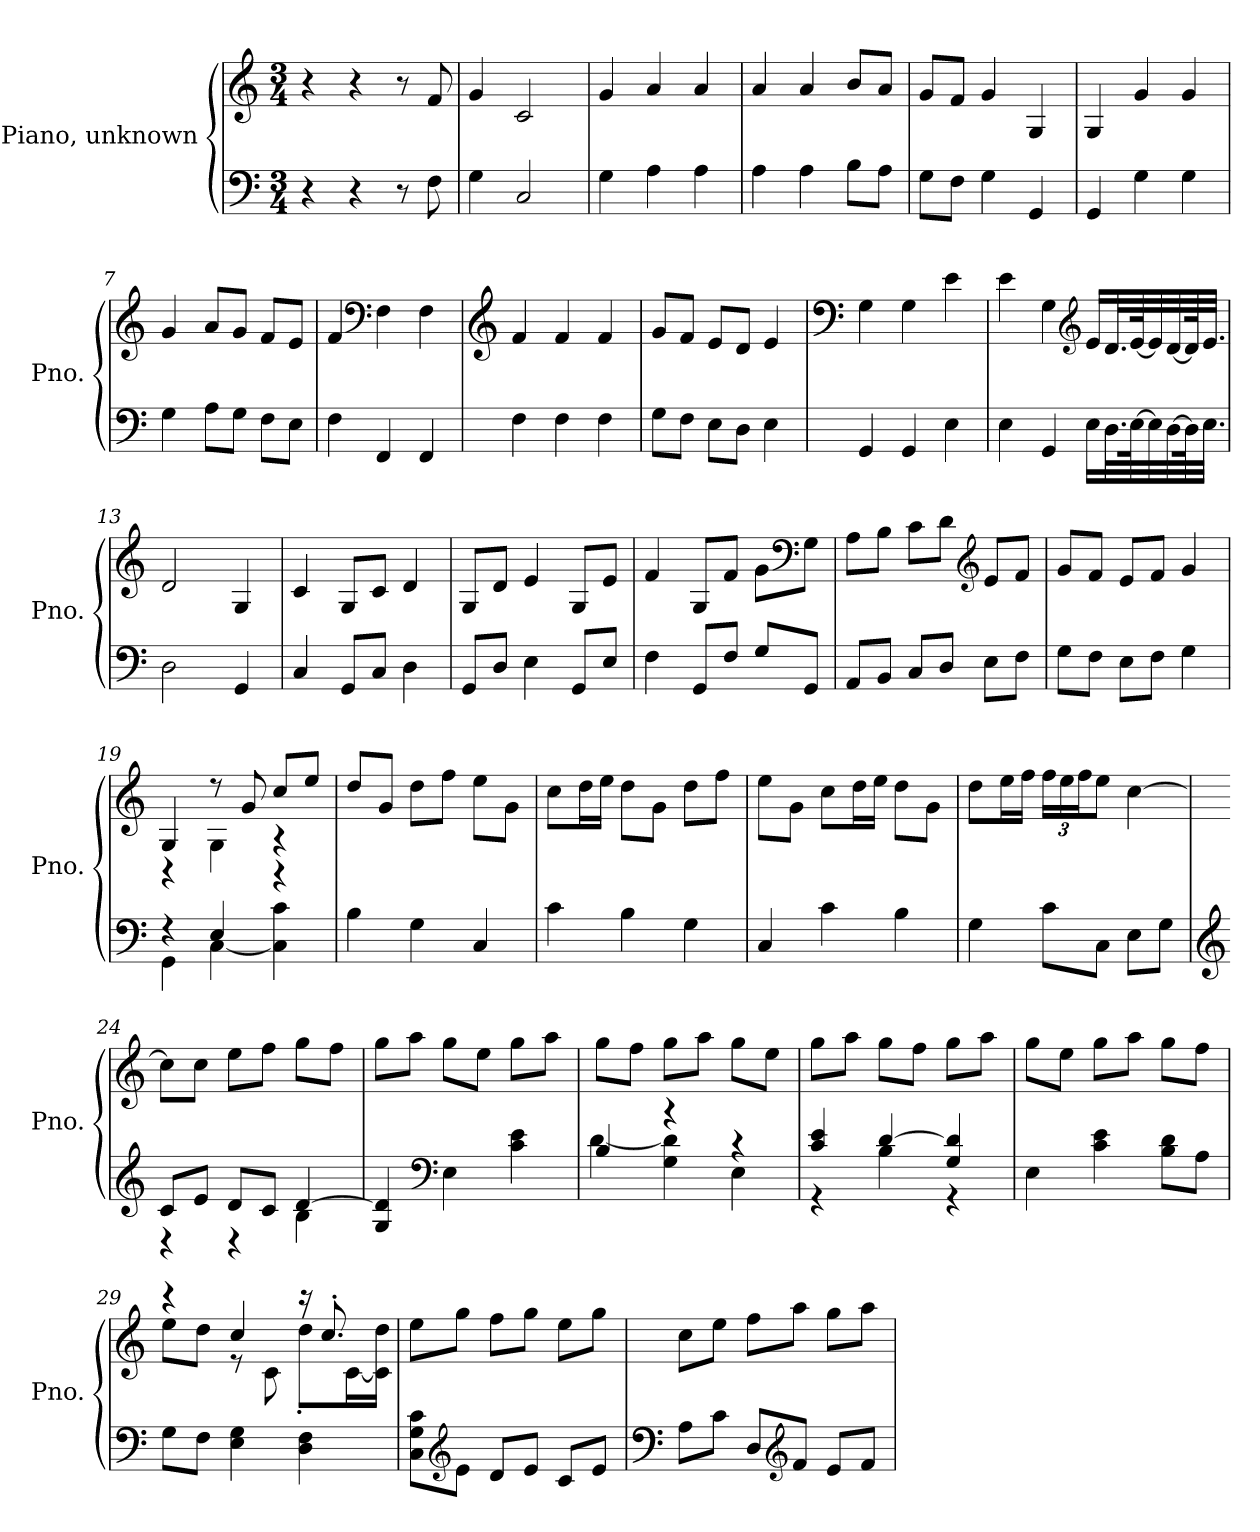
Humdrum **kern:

**kern	**kern
*part1	*part1
*staff2	*staff1
*I"Piano, unknown	*
*I'Pno.	*
*clefF4	*clefG2
*k[]	*k[]
*M3/4	*M3/4
*MM143	*MM143
=1	=1
4r	4r
4r	4r
8r	8r
8F\	8f/
=2	=2
4G\	4g/
2C/	2c/
=3	=3
4G\	4g/
4A\	4a/
4A\	4a/
=4	=4
4A\	4a/
4A\	4a/
8B\L	8b/L
8A\J	8a/J
=5	=5
8G\L	8g/L
8F\J	8f/J
4G\	4g/
4GG/	4G/
=6	=6
4GG/	4G/
4G\	4g/
4G\	4g/
=7	=7
4G\	4g/
8A\L	8a/L
8G\J	8g/J
8F\L	8f/L
8E\J	8e/J
=8	=8
4F\	4f/
*	*clefF4
4FF/	4F\
4FF/	4F\
=9	=9
*	*clefG2
4F\	4f/
4F\	4f/
4F\	4f/
!!LO:LB:g=z
=10	=10
8G\L	8g/L
8F\J	8f/J
8E\L	8e/L
8D\J	8d/J
4E\	4e/
=11	=11
*	*clefF4
4GG/	4G\
4GG/	4G\
4E\	4e\
=12	=12
4E\	4e\
4GG/	4G\
*	*clefG2
16E\LL	16e/LL
32.D\L	32.d/L
[64E\K	[64e/K
32E\]	32e/]
[32D\	[32d/
64D\K]	64d/K]
32.E\JJJ	32.e/JJJ
=13	=13
2D\	2d/
4GG/	4G/
=14	=14
4C/	4c/
8GG/L	8G/L
8C/J	8c/J
4D\	4d/
=15	=15
8GG/L	8G/L
8D/J	8d/J
4E\	4e/
8GG/L	8G/L
8E/J	8e/J
=16	=16
4F\	4f/
8GG/L	8G/L
8F/J	8f/J
8G/L	8g\L
*	*clefF4
8GG/J	8G\J
!!LO:LB:g=z
=17	=17
8AA/L	8A\L
8BB/J	8B\J
8C/L	8c\L
8D/J	8d\J
*	*clefG2
8E\L	8e/L
8F\J	8f/J
=18	=18
8G\L	8g/L
8F\J	8f/J
8E\L	8e/L
8F\J	8f/J
4G\	4g/
=19	=19
*^	*^
4r	4GG\	4G/	4r
4E/	[4C\	8r	4G\
.	.	8g/	.
4r	4C\] 4c\	8cc/L	4r
.	.	8ee/J	.
*v	*v	*	*
*	*v	*v
=20	=20
4B\	8dd/L
.	8g/J
4G\	8dd\L
.	8ff\J
4C/	8ee\L
.	8g\J
=21	=21
4c\	8cc\L
.	16dd\L
.	16ee\JJ
4B\	8dd\L
.	8g\J
4G\	8dd\L
.	8ff\J
=22	=22
4C/	8ee\L
.	8g\J
4c\	8cc\L
.	16dd\L
.	16ee\JJ
4B\	8dd\L
.	8g\J
!!LO:LB:g=z
=23	=23
4G\	8dd\L
.	16ee\L
.	16ff\JJ
*	*Xbrackettup
8c\L	24ff\LL
.	24ee\
.	24ff\J
8C\J	8ee\J
8E\L	[4cc\
8G\J	.
=24	=24
*clefG2	*
*^	*
8c/L	4r	8cc\L]
8e/J	.	8cc\J
8d/L	4r	8ee\L
8c/J	.	8ff\J
[4d/	4B\	8gg\L
.	.	8ff\J
*v	*v	*
=25	=25
4G/ 4d/]	8gg\L
.	8aa\J
*clefF4	*
4E\	8gg\L
.	8ee\J
4c\ 4e\	8gg\L
.	8aa\J
=26	=26
*^	*
4B/	[4d\	8gg\L
.	.	8ff\J
4r	4G\ 4d\]	8gg\L
.	.	8aa\J
4r	4E\	8gg\L
.	.	8ee\J
=27	=27	=27
4c/ 4e/	4r	8gg\L
.	.	8aa\J
[4d/	4B\	8gg\L
.	.	8ff\J
4G/ 4d/]	4r	8gg\L
.	.	8aa\J
*v	*v	*
=28	=28
4E\	8gg\L
.	8ee\J
4c\ 4e\	8gg\L
.	8aa\J
8B\ 8d\L	8gg\L
8A\J	8ff\J
!!LO:LB:g=z
=29	=29
*	*^
8G\L	4r	8ee\L
8F\J	.	8dd\J
4E\ 4G\	4cc/	8r
.	.	8c\
4D\ 4F\	16r	8dd'\L
.	8.cc'/	.
.	.	[16c\L
.	.	16c\] 16dd\JJ
*	*v	*v
=30	=30
8C\ 8G\ 8c\L	8ee\L
*clefG2	*
8e\J	8gg\J
8d/L	8ff\L
8e/J	8gg\J
8c/L	8ee\L
8e/J	8gg\J
=31	=31
*clefF4	*
8A\L	8cc\L
8c\J	8ee\J
8D/L	8ff\L
*clefG2	*
8f/J	8aa\J
8e/L	8gg\L
8f/J	8aa\J
=	=
*-	*-
